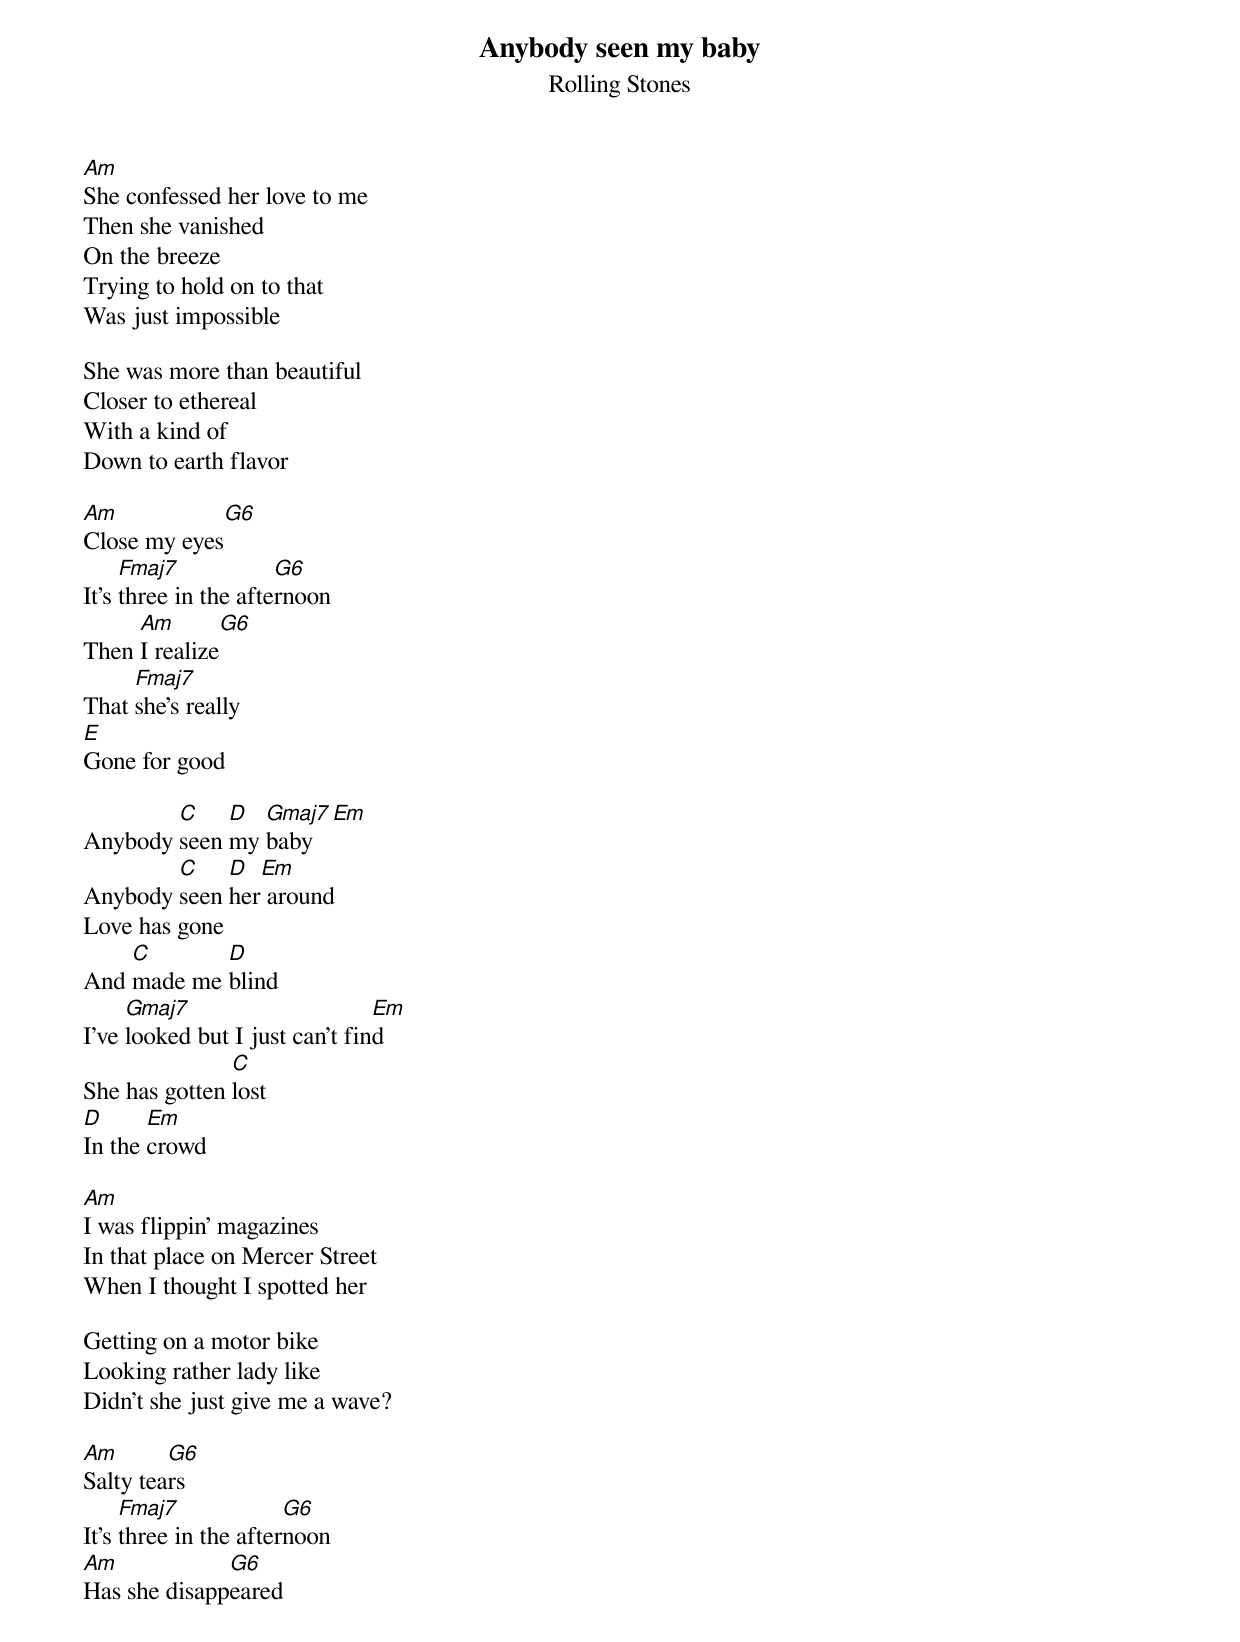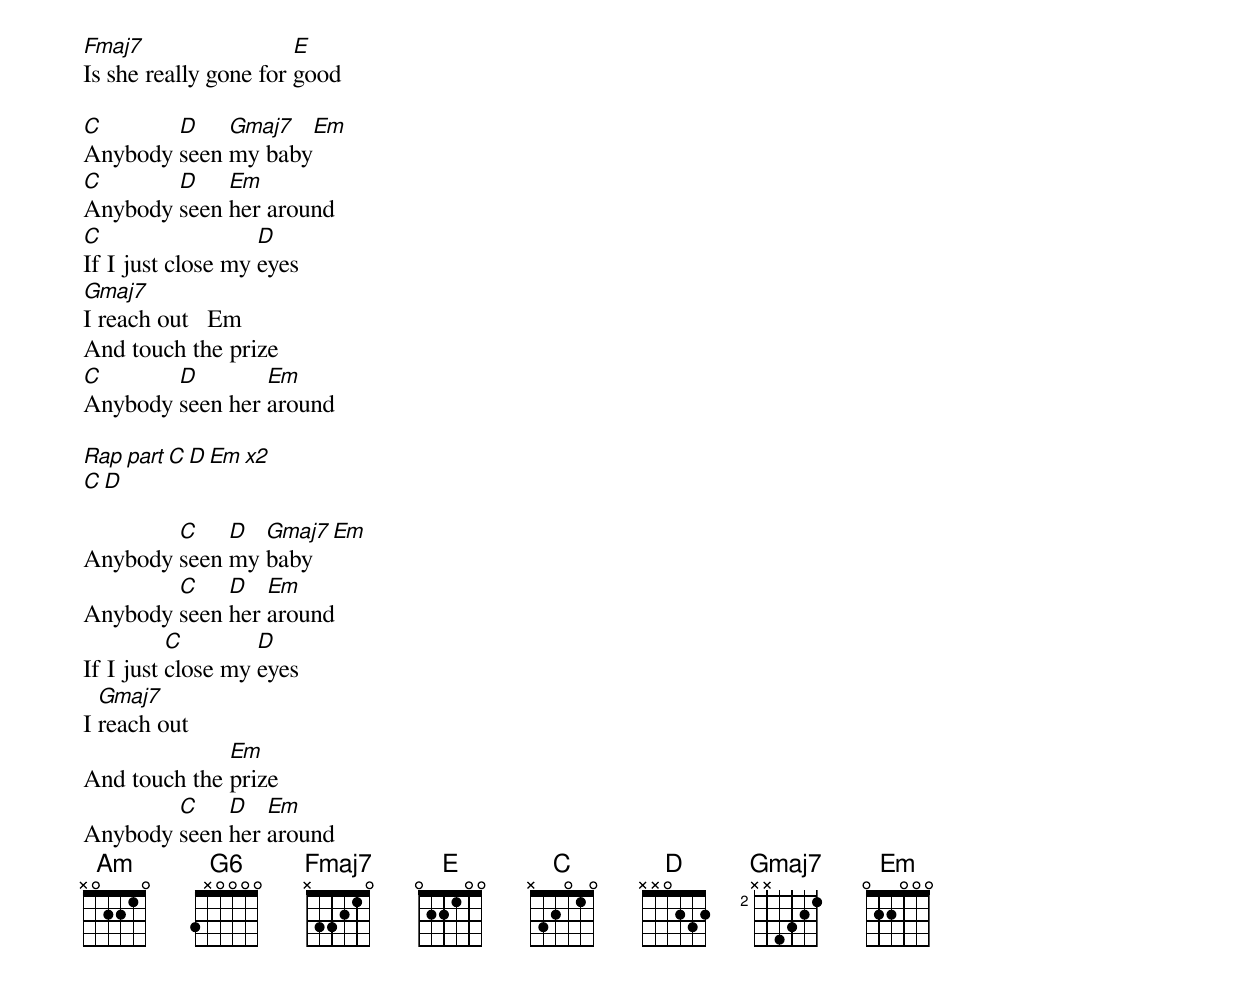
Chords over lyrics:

Anybody seen my baby
Rolling Stones

Am
She confessed her love to me
Then she vanished
On the breeze
Trying to hold on to that
Was just impossible

She was more than beautiful
Closer to ethereal
With a kind of
Down to earth flavor

Am           G6
Close my eyes
     Fmaj7            G6
It's three in the afternoon
     Am           G6
Then I realize
     Fmaj7
That she's really
E
Gone for good

        C    D  Gmaj7  Em
Anybody seen my baby
        C    D  Em
Anybody seen her around
Love has gone
    C       D
And made me blind
     Gmaj7                      Em
I've looked but I just can't find
               C
She has gotten lost
D      Em
In the crowd

Am
I was flippin' magazines
In that place on Mercer Street
When I thought I spotted her

Getting on a motor bike
Looking rather lady like
Didn't she just give me a wave?

Am       G6
Salty tears
     Fmaj7             G6
It's three in the afternoon
Am            G6
Has she disappeared
Fmaj7                  E
Is she really gone for good

C       D    Gmaj7  Em
Anybody seen my baby
C       D    Em
Anybody seen her around
C                  D
If I just close my eyes
Gmaj7
I reach out   Em
And touch the prize
C       D        Em
Anybody seen her around

Rap part C D Em x2
         C D

        C    D  Gmaj7 Em
Anybody seen my baby
        C    D   Em
Anybody seen her around
          C        D
If I just close my eyes
  Gmaj7
I reach out
              Em
And touch the prize
        C    D   Em
Anybody seen her around
